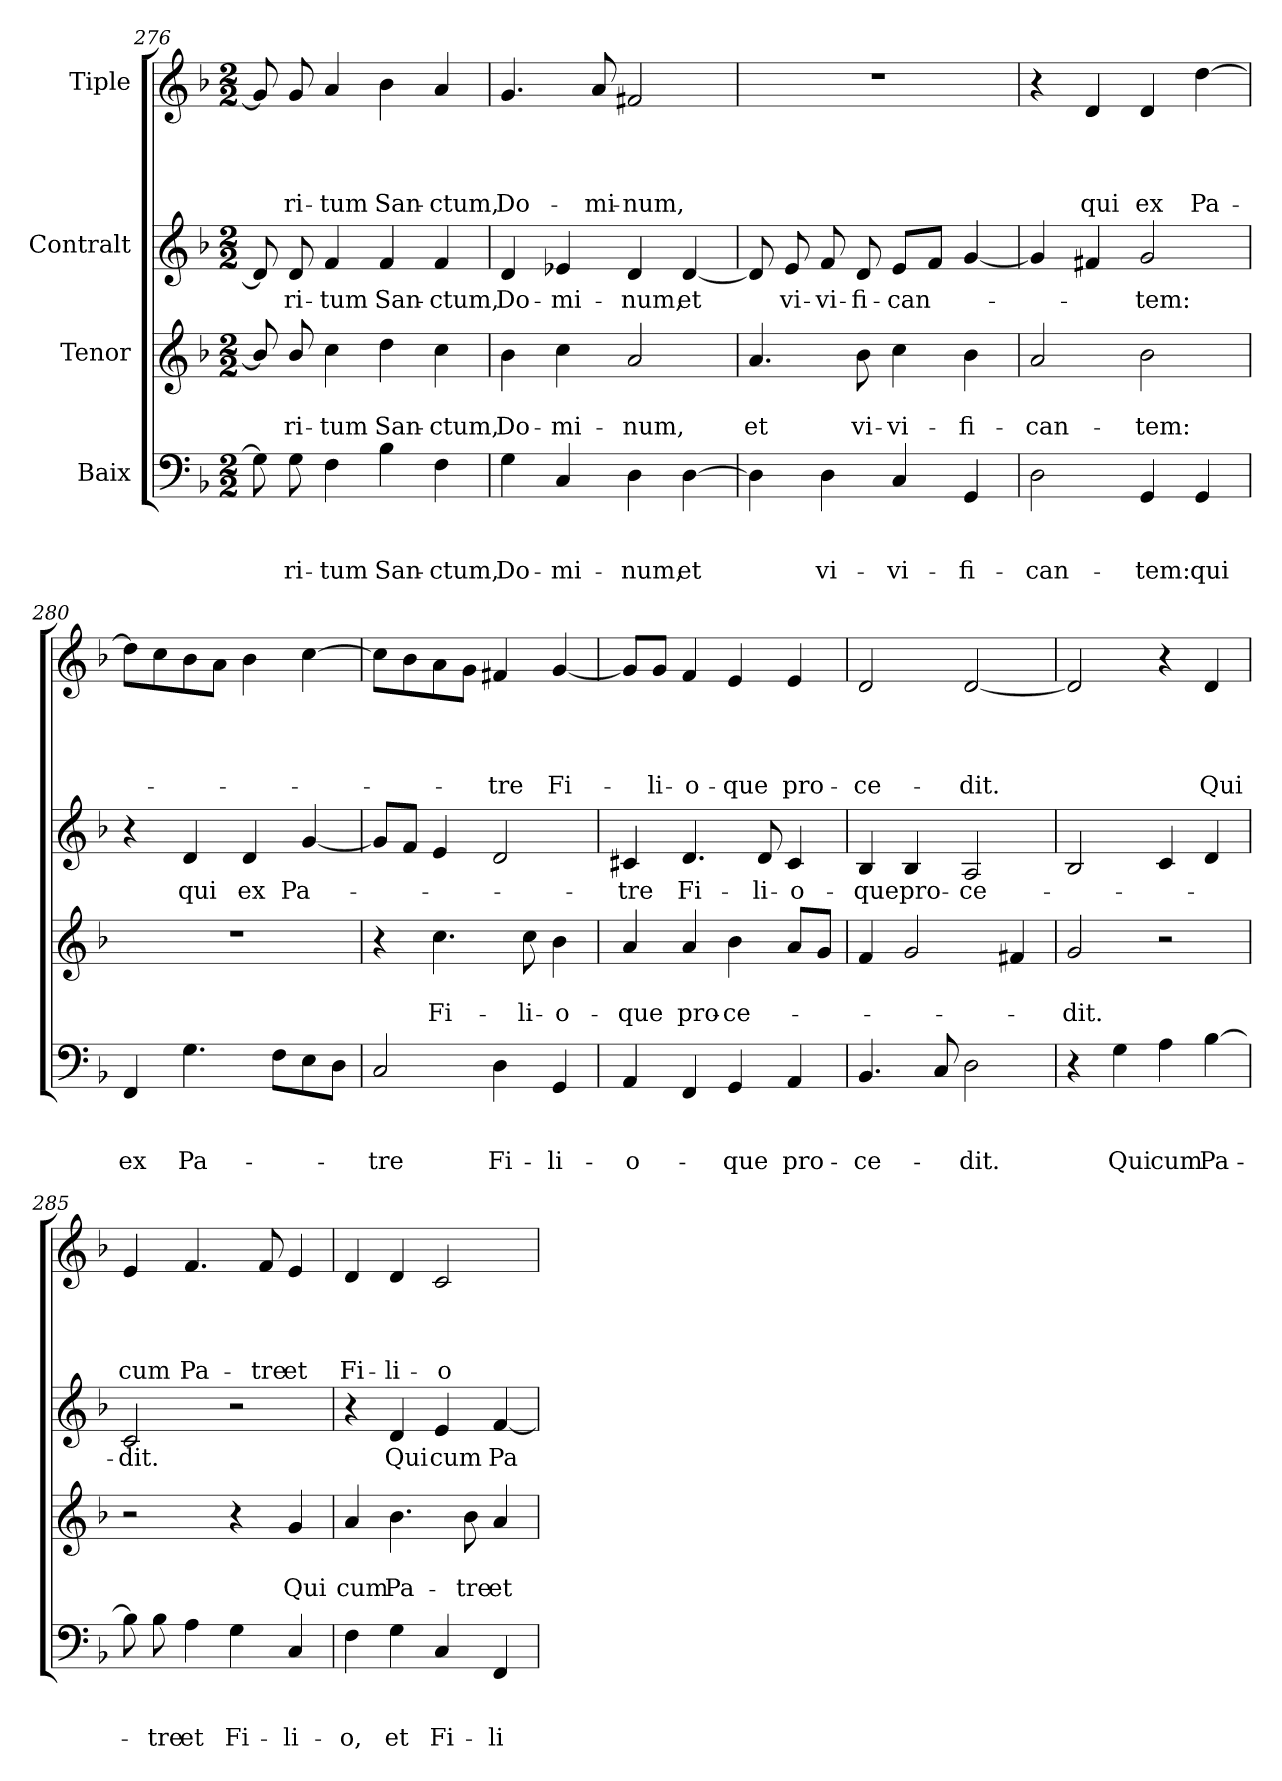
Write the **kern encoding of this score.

**kern	**text	**text	**text	**kern	**text	**text	**kern	**text	**kern	**text	**text	**text	**text
*part4	*part4	*part4	*part4	*part3	*part3	*part3	*part2	*part2	*part1	*part1	*part1	*part1	*part1
*staff4	*staff4	*staff4	*staff4	*staff3	*staff3	*staff3	*staff2	*staff2	*staff1	*staff1	*staff1	*staff1	*staff1
*I"Baix	*	*	*	*I"Tenor	*	*	*I"Contralt	*	*I"Tiple	*	*	*	*
*clefF4	*	*	*	*clefG2	*	*	*clefG2	*	*clefG2	*	*	*	*
*k[b-]	*	*	*	*k[b-]	*	*	*k[b-]	*	*k[b-]	*	*	*	*
*F:	*	*	*	*F:	*	*	*F:	*	*F:	*	*	*	*
*M2/2	*	*	*	*M2/2	*	*	*M2/2	*	*M2/2	*	*	*	*
=276	=276	=276	=276	=276	=276	=276	=276	=276	=276	=276	=276	=276	=276
8G\]	.	.	.	8b-/]	.	.	8d/]	.	8g/]	.	.	.	.
!	!	!	!LO:LY:b	!	!	!LO:LY:b	!	!LO:LY:b	!	!	!	!	!LO:LY:b
8G\	.	.	-ri-	8b-/	.	-ri-	8d/	-ri-	8g/	.	.	.	-ri-
!	!	!	!LO:LY:b	!	!	!LO:LY:b	!	!LO:LY:b	!	!	!	!	!LO:LY:b
4F\	.	.	-tum	4cc\	.	-tum	4f/	-tum	4a/	.	.	.	-tum
!	!	!	!LO:LY:b	!	!	!LO:LY:b	!	!LO:LY:b	!	!	!	!	!LO:LY:b
4B-\	.	.	San-	4dd\	.	San-	4f/	San-	4b-\	.	.	.	San-
!	!	!	!LO:LY:b	!	!	!LO:LY:b	!	!LO:LY:b	!	!	!	!	!LO:LY:b
4F\	.	.	-ctum,	4cc\	.	-ctum,	4f/	-ctum,	4a/	.	.	.	-ctum,
=277	=277	=277	=277	=277	=277	=277	=277	=277	=277	=277	=277	=277	=277
!	!	!	!LO:LY:b	!	!	!LO:LY:b	!	!LO:LY:b	!	!	!	!	!LO:LY:b
4G\	.	.	Do-	4b-\	.	Do-	4d/	Do-	4.g/	.	.	.	Do-
!	!	!	!LO:LY:b	!	!	!LO:LY:b	!	!LO:LY:b	!	!	!	!	!
4C/	.	.	-mi-	4cc\	.	-mi-	4e-X/	-mi-	.	.	.	.	.
!	!	!	!	!	!	!	!	!	!	!	!	!	!LO:LY:b
.	.	.	.	.	.	.	.	.	8a/	.	.	.	-mi-
!	!	!	!LO:LY:b	!	!	!LO:LY:b	!	!LO:LY:b	!	!	!	!	!LO:LY:b
4D\	.	.	-num,	2a/	.	-num,	4d/	-num,	2f#X/	.	.	.	-num,
!	!	!	!LO:LY:b	!	!	!	!	!LO:LY:b	!	!	!	!	!
[>4D\	.	.	et	.	.	.	[<4d/	et	.	.	.	.	.
=278	=278	=278	=278	=278	=278	=278	=278	=278	=278	=278	=278	=278	=278
!	!	!	!	!	!	!LO:LY:b	!	!	!	!	!	!	!
4D\]	.	.	.	4.a/	.	et	8d/]	.	1r	.	.	.	.
!	!	!	!	!	!	!	!	!LO:LY:b	!	!	!	!	!
.	.	.	.	.	.	.	8e/	vi-	.	.	.	.	.
!	!	!	!LO:LY:b	!	!	!	!	!LO:LY:b	!	!	!	!	!
4D\	.	.	vi-	.	.	.	8f/	-vi-	.	.	.	.	.
!	!	!	!	!	!	!LO:LY:b	!	!LO:LY:b	!	!	!	!	!
.	.	.	.	8b-\	.	vi-	8d/	-fi-	.	.	.	.	.
!	!	!	!LO:LY:b	!	!	!LO:LY:b	!	!LO:LY:b	!	!	!	!	!
4C/	.	.	-vi-	4cc\	.	-vi-	8e/L	-can-	.	.	.	.	.
.	.	.	.	.	.	.	8f/J	.	.	.	.	.	.
!	!	!	!LO:LY:b	!	!	!LO:LY:b	!	!	!	!	!	!	!
4GG/	.	.	-fi-	4b-\	.	-fi-	[<4g/	.	.	.	.	.	.
=279	=279	=279	=279	=279	=279	=279	=279	=279	=279	=279	=279	=279	=279
!	!	!	!LO:LY:b	!	!	!LO:LY:b	!	!	!	!	!	!	!
2D\	.	.	-can-	2a/	.	-can-	4g/]	.	4r	.	.	.	.
!	!	!	!	!	!	!	!	!	!	!	!	!	!LO:LY:b
.	.	.	.	.	.	.	4f#X/	.	4d/	.	.	.	qui
!	!	!	!LO:LY:b	!	!	!LO:LY:b	!	!LO:LY:b	!	!	!	!	!LO:LY:b
4GG/	.	.	-tem:	2b-\	.	-tem:	2g/	-tem:	4d/	.	.	.	ex
!	!	!	!LO:LY:b	!	!	!	!	!	!	!	!	!	!LO:LY:b
4GG/	.	.	qui	.	.	.	.	.	[>4dd\	.	.	.	Pa-
=280	=280	=280	=280	=280	=280	=280	=280	=280	=280	=280	=280	=280	=280
!	!	!	!LO:LY:b	!	!	!	!	!	!	!	!	!	!
4FF/	.	.	ex	1r	.	.	4r	.	8dd\L]	.	.	.	.
.	.	.	.	.	.	.	.	.	8cc\	.	.	.	.
!	!	!	!LO:LY:b	!	!	!	!	!LO:LY:b	!	!	!	!	!
4.G\	.	.	Pa-	.	.	.	4d/	qui	8b-\	.	.	.	.
.	.	.	.	.	.	.	.	.	8a\J	.	.	.	.
!	!	!	!	!	!	!	!	!LO:LY:b	!	!	!	!	!
.	.	.	.	.	.	.	4d/	ex	4b-\	.	.	.	.
8F\L	.	.	.	.	.	.	.	.	.	.	.	.	.
!	!	!	!	!	!	!	!	!LO:LY:b	!	!	!	!	!
8E\	.	.	.	.	.	.	[<4g/	Pa-	[>4cc\	.	.	.	.
8D\J	.	.	.	.	.	.	.	.	.	.	.	.	.
!!LO:LB:g=z
=281	=281	=281	=281	=281	=281	=281	=281	=281	=281	=281	=281	=281	=281
!	!	!	!LO:LY:b	!	!	!	!	!	!	!	!	!	!
2C/	.	.	-tre	4r	.	.	8g/L]	.	8cc\L]	.	.	.	.
.	.	.	.	.	.	.	8f/J	.	8b-\	.	.	.	.
!	!	!	!	!	!	!LO:LY:b	!	!	!	!	!	!	!
.	.	.	.	4.cc\	.	Fi-	4e/	.	8a\	.	.	.	.
.	.	.	.	.	.	.	.	.	8g\J	.	.	.	.
!	!	!	!LO:LY:b	!	!	!	!	!	!	!	!	!	!LO:LY:b
4D\	.	.	Fi-	.	.	.	2d/	.	4f#X/	.	.	.	-tre
!	!	!	!	!	!	!LO:LY:b	!	!	!	!	!	!	!
.	.	.	.	8cc\	.	-li-	.	.	.	.	.	.	.
!	!	!	!LO:LY:b	!	!	!LO:LY:b	!	!	!	!	!	!	!LO:LY:b
4GG/	.	.	-li-	4b-\	.	-o-	.	.	[<4g/	.	.	.	Fi-
=282	=282	=282	=282	=282	=282	=282	=282	=282	=282	=282	=282	=282	=282
!	!	!	!LO:LY:b	!	!	!LO:LY:b	!	!LO:LY:b	!	!	!	!	!
4AA/	.	.	-o-	4a/	.	-que	4c#X/	-tre	8g/L]	.	.	.	.
!	!	!	!	!	!	!	!	!	!	!	!	!	!LO:LY:b
.	.	.	.	.	.	.	.	.	8g/J	.	.	.	-li-
!	!	!	!	!	!	!LO:LY:b	!	!LO:LY:b	!	!	!	!	!LO:LY:b
4FF/	.	.	.	4a/	.	pro-	4.d/	Fi-	4f/	.	.	.	-o-
!	!	!	!LO:LY:b	!	!	!LO:LY:b	!	!	!	!	!	!	!LO:LY:b
4GG/	.	.	-que	4b-\	.	-ce-	.	.	4e/	.	.	.	-que
!	!	!	!	!	!	!	!	!LO:LY:b	!	!	!	!	!
.	.	.	.	.	.	.	8d/	-li-	.	.	.	.	.
!	!	!	!LO:LY:b	!	!	!	!	!LO:LY:b	!	!	!	!	!LO:LY:b
4AA/	.	.	pro-	8a/L	.	.	4c#/	-o-	4e/	.	.	.	pro-
.	.	.	.	8g/J	.	.	.	.	.	.	.	.	.
=283	=283	=283	=283	=283	=283	=283	=283	=283	=283	=283	=283	=283	=283
!	!	!	!LO:LY:b	!	!	!	!	!LO:LY:b	!	!	!	!	!LO:LY:b
4.BB-/	.	.	-ce-	4f/	.	.	4B-/	-que	2d/	.	.	.	-ce-
!	!	!	!	!	!	!	!	!LO:LY:b	!	!	!	!	!
.	.	.	.	2g/	.	.	4B-/	pro-	.	.	.	.	.
8C/	.	.	.	.	.	.	.	.	.	.	.	.	.
!	!	!	!LO:LY:b	!	!	!	!	!LO:LY:b	!	!	!	!	!LO:LY:b
2D\	.	.	-dit.	.	.	.	2A/	-ce-	[<2d/	.	.	.	-dit.
.	.	.	.	4f#X/	.	.	.	.	.	.	.	.	.
=284	=284	=284	=284	=284	=284	=284	=284	=284	=284	=284	=284	=284	=284
!	!	!	!	!	!	!LO:LY:b	!	!	!	!	!	!	!
4r	.	.	.	2g/	.	-dit.	2B-/	.	2d/]	.	.	.	.
!	!	!	!LO:LY:b	!	!	!	!	!	!	!	!	!	!
4G\	.	.	Qui	.	.	.	.	.	.	.	.	.	.
!	!	!	!LO:LY:b	!	!	!	!	!	!	!	!	!	!
4A\	.	.	cum	2r	.	.	4c/	.	4r	.	.	.	.
!	!	!	!LO:LY:b	!	!	!	!	!	!	!	!	!	!LO:LY:b
[<4B-\	.	.	Pa-	.	.	.	4d/	.	4d/	.	.	.	Qui
=285	=285	=285	=285	=285	=285	=285	=285	=285	=285	=285	=285	=285	=285
!	!	!	!	!	!	!	!	!LO:LY:b	!	!	!	!	!LO:LY:b
8B-\]	.	.	.	2r	.	.	2c/	-dit.	4e/	.	.	.	cum
!	!	!	!LO:LY:b	!	!	!	!	!	!	!	!	!	!
8B-\	.	.	-tre	.	.	.	.	.	.	.	.	.	.
!	!	!	!LO:LY:b	!	!	!	!	!	!	!	!	!	!LO:LY:b
4A\	.	.	et	.	.	.	.	.	4.f/	.	.	.	Pa-
!	!	!	!LO:LY:b	!	!	!	!	!	!	!	!	!	!
4G\	.	.	Fi-	4r	.	.	2r	.	.	.	.	.	.
!	!	!	!	!	!	!	!	!	!	!	!	!	!LO:LY:b
.	.	.	.	.	.	.	.	.	8f/	.	.	.	-tre
!	!	!	!LO:LY:b	!	!	!LO:LY:b	!	!	!	!	!	!	!LO:LY:b
4C/	.	.	-li-	4g/	.	Qui	.	.	4e/	.	.	.	et
=286	=286	=286	=286	=286	=286	=286	=286	=286	=286	=286	=286	=286	=286
!	!	!	!LO:LY:b	!	!	!LO:LY:b	!	!	!	!	!	!	!LO:LY:b
4F\	.	.	-o,	4a/	.	cum	4r	.	4d/	.	.	.	Fi-
!	!	!	!LO:LY:b	!	!	!LO:LY:b	!	!LO:LY:b	!	!	!	!	!LO:LY:b
4G\	.	.	et	4.b-\	.	Pa-	4d/	Qui	4d/	.	.	.	-li-
!	!	!	!LO:LY:b	!	!	!	!	!LO:LY:b	!	!	!	!	!LO:LY:b
4C/	.	.	Fi-	.	.	.	4e/	cum	2c/	.	.	.	-o
!	!	!	!	!	!	!LO:LY:b	!	!	!	!	!	!	!
.	.	.	.	8b-\	.	-tre	.	.	.	.	.	.	.
!	!	!	!LO:LY:b	!	!	!LO:LY:b	!	!LO:LY:b	!	!	!	!	!
4FF/	.	.	-li-	4a/	.	et	[<4f/	Pa-	.	.	.	.	.
=	=	=	=	=	=	=	=	=	=	=	=	=	=
*-	*-	*-	*-	*-	*-	*-	*-	*-	*-	*-	*-	*-	*-
